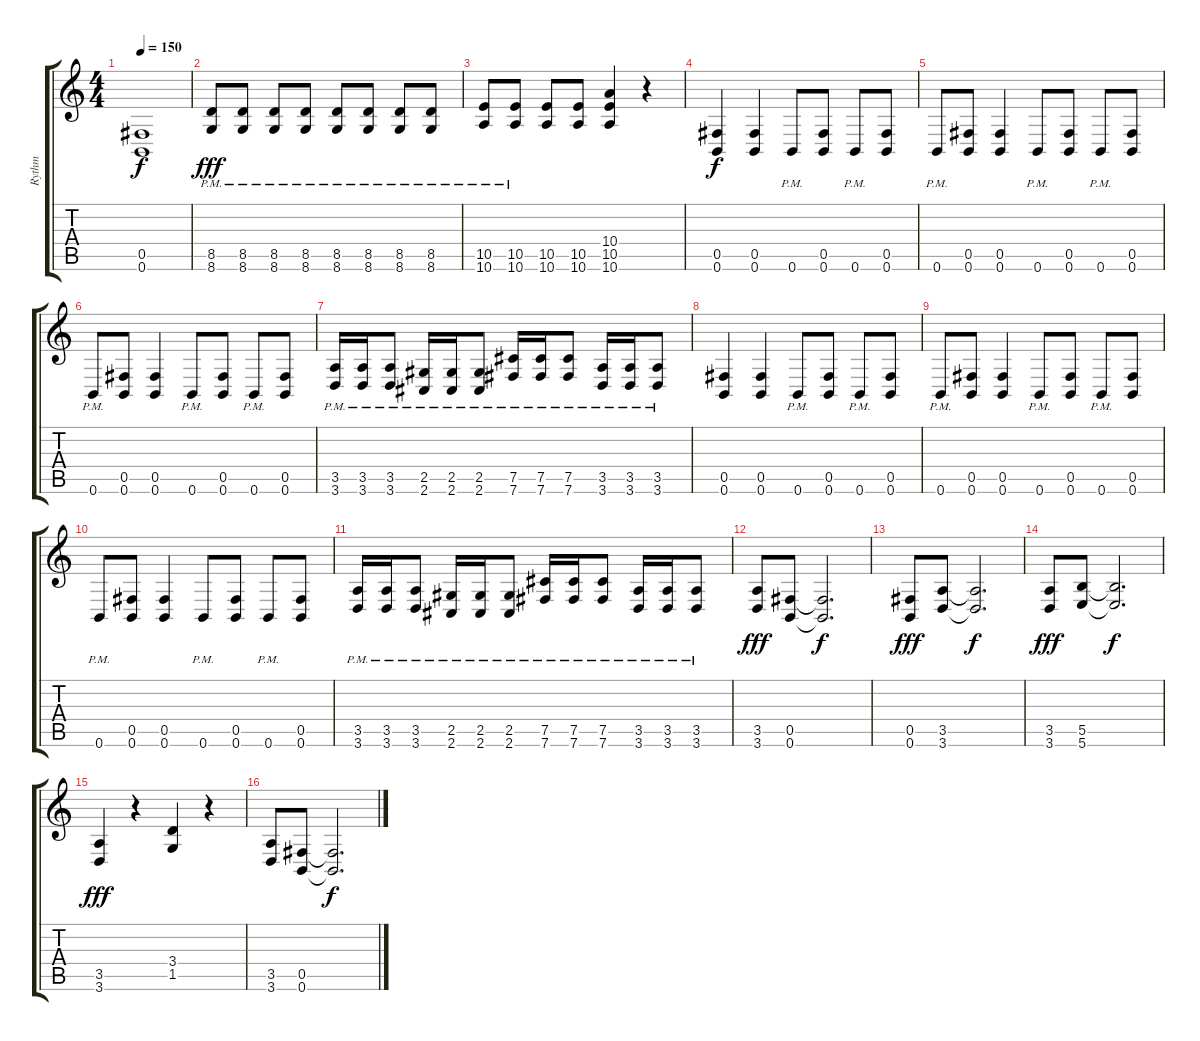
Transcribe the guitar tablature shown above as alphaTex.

\track ("Rythm" "Rythm") {instrument distortionguitar}
\staff {score tabs}
\tuning (Db4 Ab3 E3 B2 Gb2 B1) {hide}
\ts (4 4)
\tempo 150
\clef g2
\ks c
(0.5{t} 0.6{t}).1{dy f} |
(8.5{pm} 8.6).8{dy fff} (8.5{pm} 8.6).8 (8.5{pm} 8.6).8 (8.5{pm} 8.6).8 (8.5{pm} 8.6).8 (8.5{pm} 8.6).8 (8.5{pm} 8.6).8 (8.5{pm} 8.6).8 |
(10.5{pm} 10.6).8 (10.5{pm} 10.6).8 (10.5 10.6).8 (10.5 10.6).8 (10.4 10.5 10.6).4 r.4 |
(0.5 0.6).4{dy f} (0.5 0.6).4 0.6{pm}.8 (0.5 0.6).8 0.6{pm}.8 (0.5 0.6).8 |
0.6{pm}.8 (0.5 0.6).8 (0.5 0.6).4 0.6{pm}.8 (0.5 0.6).8 0.6{pm}.8 (0.5 0.6).8 |
0.6{pm}.8 (0.5 0.6).8 (0.5 0.6).4 0.6{pm}.8 (0.5 0.6).8 0.6{pm}.8 (0.5 0.6).8 |
(3.5{pm} 3.6).16 (3.5{pm} 3.6).16 (3.5{pm} 3.6).8 (2.5{pm} 2.6).16 (2.5{pm} 2.6).16 (2.5{pm} 2.6).8 (7.5{pm} 7.6).16 (7.5{pm} 7.6).16 (7.5{pm} 7.6).8 (3.5{pm} 3.6).16 (3.5{pm} 3.6).16 (3.5{pm} 3.6).8 |
(0.5 0.6).4 (0.5 0.6).4 0.6{pm}.8 (0.5 0.6).8 0.6{pm}.8 (0.5 0.6).8 |
0.6{pm}.8 (0.5 0.6).8 (0.5 0.6).4 0.6{pm}.8 (0.5 0.6).8 0.6{pm}.8 (0.5 0.6).8 |
0.6{pm}.8 (0.5 0.6).8 (0.5 0.6).4 0.6{pm}.8 (0.5 0.6).8 0.6{pm}.8 (0.5 0.6).8 |
(3.5{pm} 3.6).16 (3.5{pm} 3.6).16 (3.5{pm} 3.6).8 (2.5{pm} 2.6).16 (2.5{pm} 2.6).16 (2.5{pm} 2.6).8 (7.5{pm} 7.6).16 (7.5{pm} 7.6).16 (7.5{pm} 7.6).8 (3.5{pm} 3.6).16 (3.5{pm} 3.6).16 (3.5{pm} 3.6).8 |
(3.5 3.6).8{dy fff} (0.5 0.6).8 (0.5{t} 0.6{t}).2{d dy f} |
(0.5 0.6).8{dy fff} (3.5 3.6).8 (3.5{t} 3.6{t}).2{d dy f} |
(3.5 3.6).8{dy fff} (5.5 5.6).8 (5.5{t} 5.6{t}).2{d dy f} |
(3.5 3.6).4{dy fff} r.4 (3.4 1.5).4 r.4 |
(3.5 3.6).8 (0.5 0.6).8 (0.5{t} 0.6{t}).2{d dy f}
